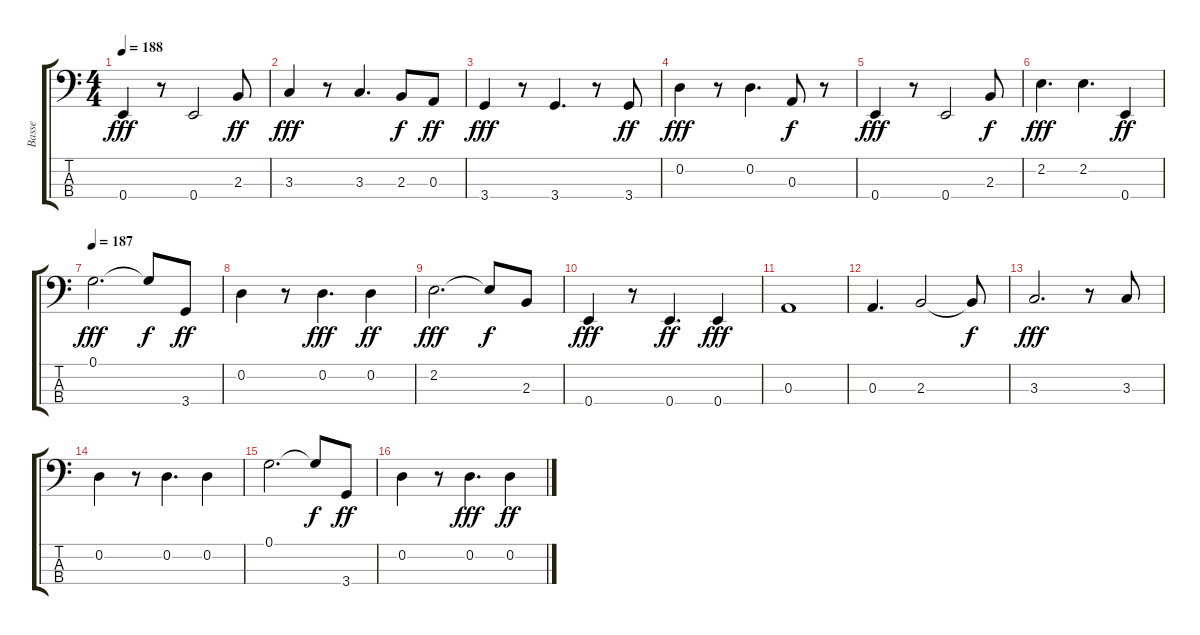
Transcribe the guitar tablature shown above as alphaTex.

\track ("Basse               " "Basse     ") {instrument electricbassfinger}
\staff {score tabs}
\tuning (G2 D2 A1 E1) {hide}
\ts (4 4)
\tempo 188
\clef f4
\ks c
0.4.4{dy fff} r.8 0.4.2 2.3.8{dy ff} |
3.3.4{dy fff} r.8 3.3.4{d} 2.3.8{dy f} 0.3.8{dy ff} |
3.4.4{dy fff} r.8 3.4.4{d} r.8 3.4.8{dy ff} |
0.2.4{dy fff} r.8 0.2.4{d} 0.3.8{dy f} r.8 |
0.4.4{dy fff} r.8 0.4.2 2.3.8{dy f} |
2.2.4{d dy fff} 2.2.4{d} 0.4.4{dy ff} |
\tempo 187
0.1.2{d dy fff} 0.1{t}.8{dy f} 3.4.8{dy ff} |
0.2.4 r.8 0.2.4{d dy fff} 0.2.4{dy ff} |
2.2.2{d dy fff} 2.2{t}.8{dy f} 2.3.8 |
0.4.4{dy fff} r.8 0.4.4{d dy ff} 0.4.4{dy fff} |
0.3.1 |
0.3.4{d} 2.3.2 2.3{t}.8{dy f} |
3.3.2{d dy fff} r.8 3.3.8 |
0.2.4 r.8 0.2.4{d} 0.2.4 |
0.1.2{d} 0.1{t}.8{dy f} 3.4.8{dy ff} |
0.2.4 r.8 0.2.4{d dy fff} 0.2.4{dy ff}
